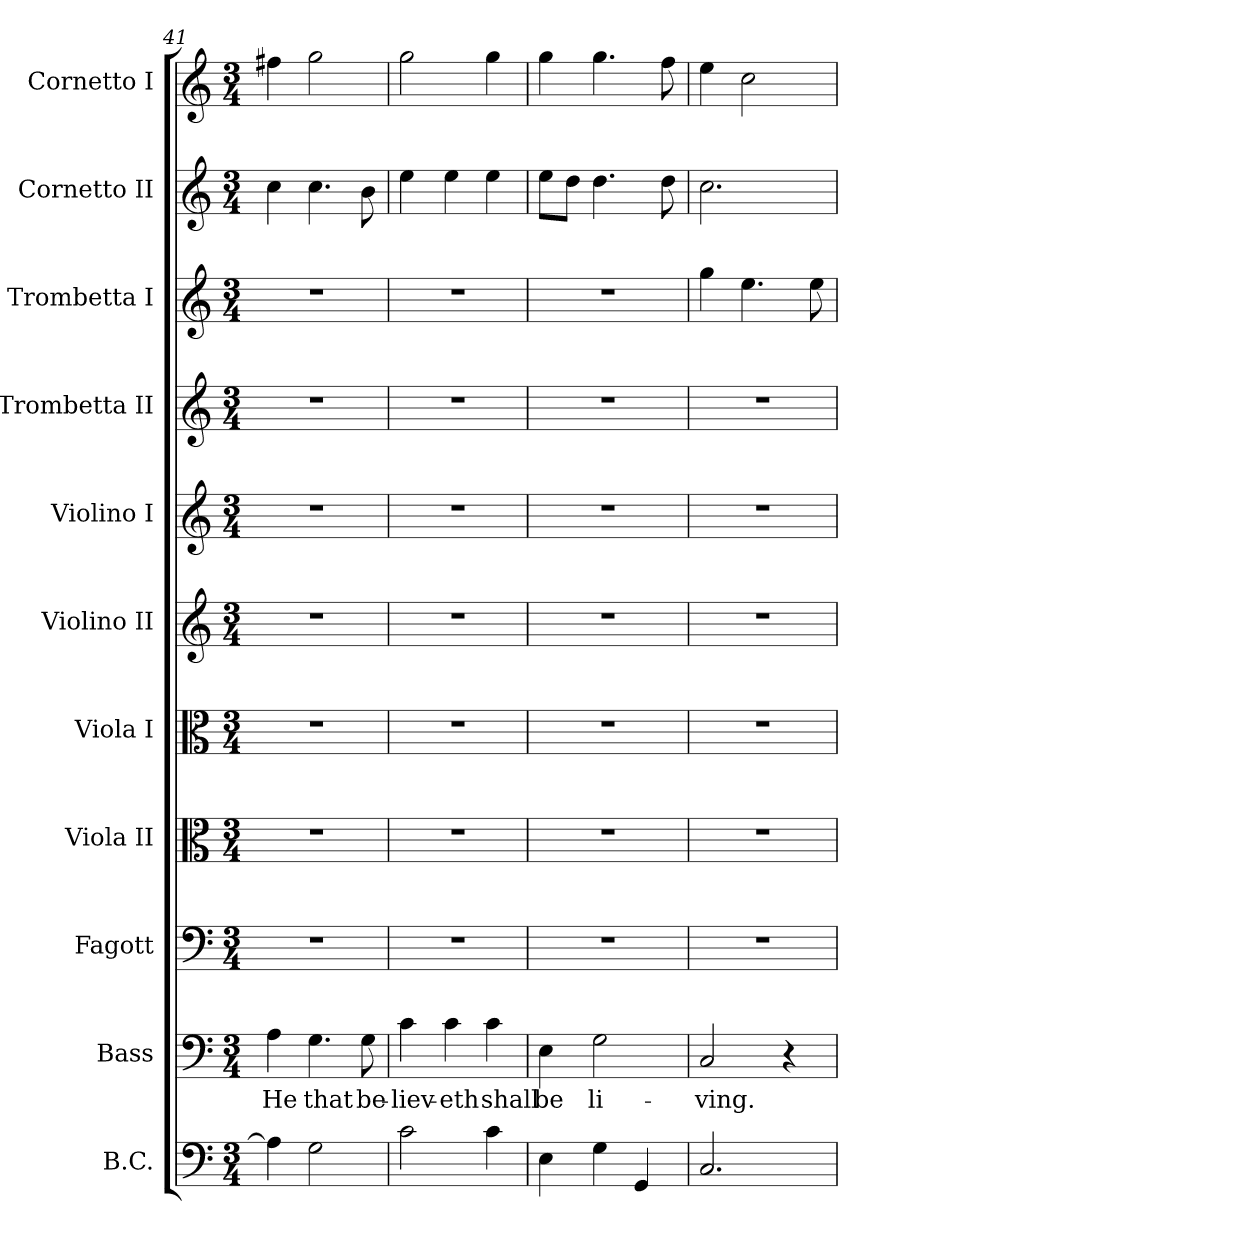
**kern	**kern	**text	**kern	**kern	**kern	**kern	**kern	**kern	**kern	**kern	**kern
*part11	*part10	*part10	*part9	*part8	*part7	*part6	*part5	*part4	*part3	*part2	*part1
*staff11	*staff10	*staff10	*staff9	*staff8	*staff7	*staff6	*staff5	*staff4	*staff3	*staff2	*staff1
*I"B.C.	*I"Bass	*	*I"Fagott	*I"Viola II	*I"Viola I	*I"Violino II	*I"Violino I	*I"Trombetta II	*I"Trombetta I	*I"Cornetto II	*I"Cornetto I
*	*I'B.	*	*I'Fg.	*I'Vla.	*I'Vla.	*	*	*	*	*	*
*clefF4	*clefF4	*	*clefF4	*clefC3	*clefC3	*clefG2	*clefG2	*clefG2	*clefG2	*clefG2	*clefG2
*k[]	*k[]	*	*k[]	*k[]	*k[]	*k[]	*k[]	*k[]	*k[]	*k[]	*k[]
*C:	*C:	*	*C:	*C:	*C:	*C:	*C:	*C:	*C:	*C:	*C:
*M3/4	*M3/4	*	*M3/4	*M3/4	*M3/4	*M3/4	*M3/4	*M3/4	*M3/4	*M3/4	*M3/4
=41	=41	=41	=41	=41	=41	=41	=41	=41	=41	=41	=41
!	!	!LO:LY:b:color=#000000	!LO:N:vis=1	!LO:N:vis=1	!LO:N:vis=1	!LO:N:vis=1	!LO:N:vis=1	!LO:N:vis=1	!LO:N:vis=1	!	!
4Ai\]	4Ai\	He	2.r	2.r	2.r	2.r	2.r	2.r	2.r	4cci\	4ff#Xi\
!	!	!LO:LY:b:color=#000000	!	!	!	!	!	!	!	!	!
2Gi\	4.Gi\	that	.	.	.	.	.	.	.	4.cci\	2ggi\
!	!	!LO:LY:b:color=#000000	!	!	!	!	!	!	!	!	!
.	8Gi\	be-	.	.	.	.	.	.	.	8bi\	.
=42	=42	=42	=42	=42	=42	=42	=42	=42	=42	=42	=42
!	!	!LO:LY:b:color=#000000	!LO:N:vis=1	!LO:N:vis=1	!LO:N:vis=1	!LO:N:vis=1	!LO:N:vis=1	!LO:N:vis=1	!LO:N:vis=1	!	!
2ci\	4ci\	-liev-	2.r	2.r	2.r	2.r	2.r	2.r	2.r	4eei\	2ggi\
!	!	!LO:LY:b:color=#000000	!	!	!	!	!	!	!	!	!
.	4ci\	-eth	.	.	.	.	.	.	.	4eei\	.
!	!	!LO:LY:b:color=#000000	!	!	!	!	!	!	!	!	!
4ci\	4ci\	shall	.	.	.	.	.	.	.	4eei\	4ggi\
=43	=43	=43	=43	=43	=43	=43	=43	=43	=43	=43	=43
!	!	!LO:LY:b:color=#000000	!LO:N:vis=1	!LO:N:vis=1	!LO:N:vis=1	!LO:N:vis=1	!LO:N:vis=1	!LO:N:vis=1	!LO:N:vis=1	!	!
4Ei\	4Ei\	be	2.r	2.r	2.r	2.r	2.r	2.r	2.r	8eei\L	4ggi\
.	.	.	.	.	.	.	.	.	.	8ddi\J	.
!	!	!LO:LY:b:color=#000000	!	!	!	!	!	!	!	!	!
4Gi\	2Gi\	li-	.	.	.	.	.	.	.	4.ddi\	4.ggi\
4GGi/	.	.	.	.	.	.	.	.	.	.	.
.	.	.	.	.	.	.	.	.	.	8ddi\	8ffi\
=44	=44	=44	=44	=44	=44	=44	=44	=44	=44	=44	=44
!	!	!LO:LY:b:color=#000000	!LO:N:vis=1	!LO:N:vis=1	!LO:N:vis=1	!LO:N:vis=1	!LO:N:vis=1	!LO:N:vis=1	!	!	!
2.Ci/	2Ci/	-ving.	2.r	2.r	2.r	2.r	2.r	2.r	4ggi\	2.cci\	4eei\
.	.	.	.	.	.	.	.	.	4.eei\	.	2cci\
.	4r	.	.	.	.	.	.	.	.	.	.
.	.	.	.	.	.	.	.	.	8eei\	.	.
=	=	=	=	=	=	=	=	=	=	=	=
*-	*-	*-	*-	*-	*-	*-	*-	*-	*-	*-	*-
